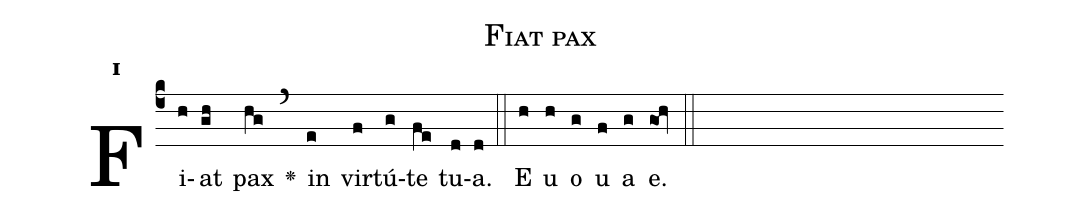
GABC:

name:Fiat pax;
office-part:Antiphona;
mode:1;
%%
initial-style: 1;
name: Fiat pax;
book: Antiphonae & Responsoria/Tomus III, p. 90;
occasion: Psalterium Hebdomada IV Dominica;
office-part: Vesperae I Ant 1;
user-notes: ;
commentary: ;
annotation: 1a2;
centering-scheme: english;
fontsize: 12;
font: OFLSortsMillGoudy;
height: 11;
width: 4.5;
%%
(c4)Fi(h)at(gh) pax(hg) <v>\greheightstar</v>(`) in(e) vir(f)tú(g)te(fe) tu(d)a.(d) (::)
E(h) u(h) o(g) u(f) a(g) e.(goh) (::)
